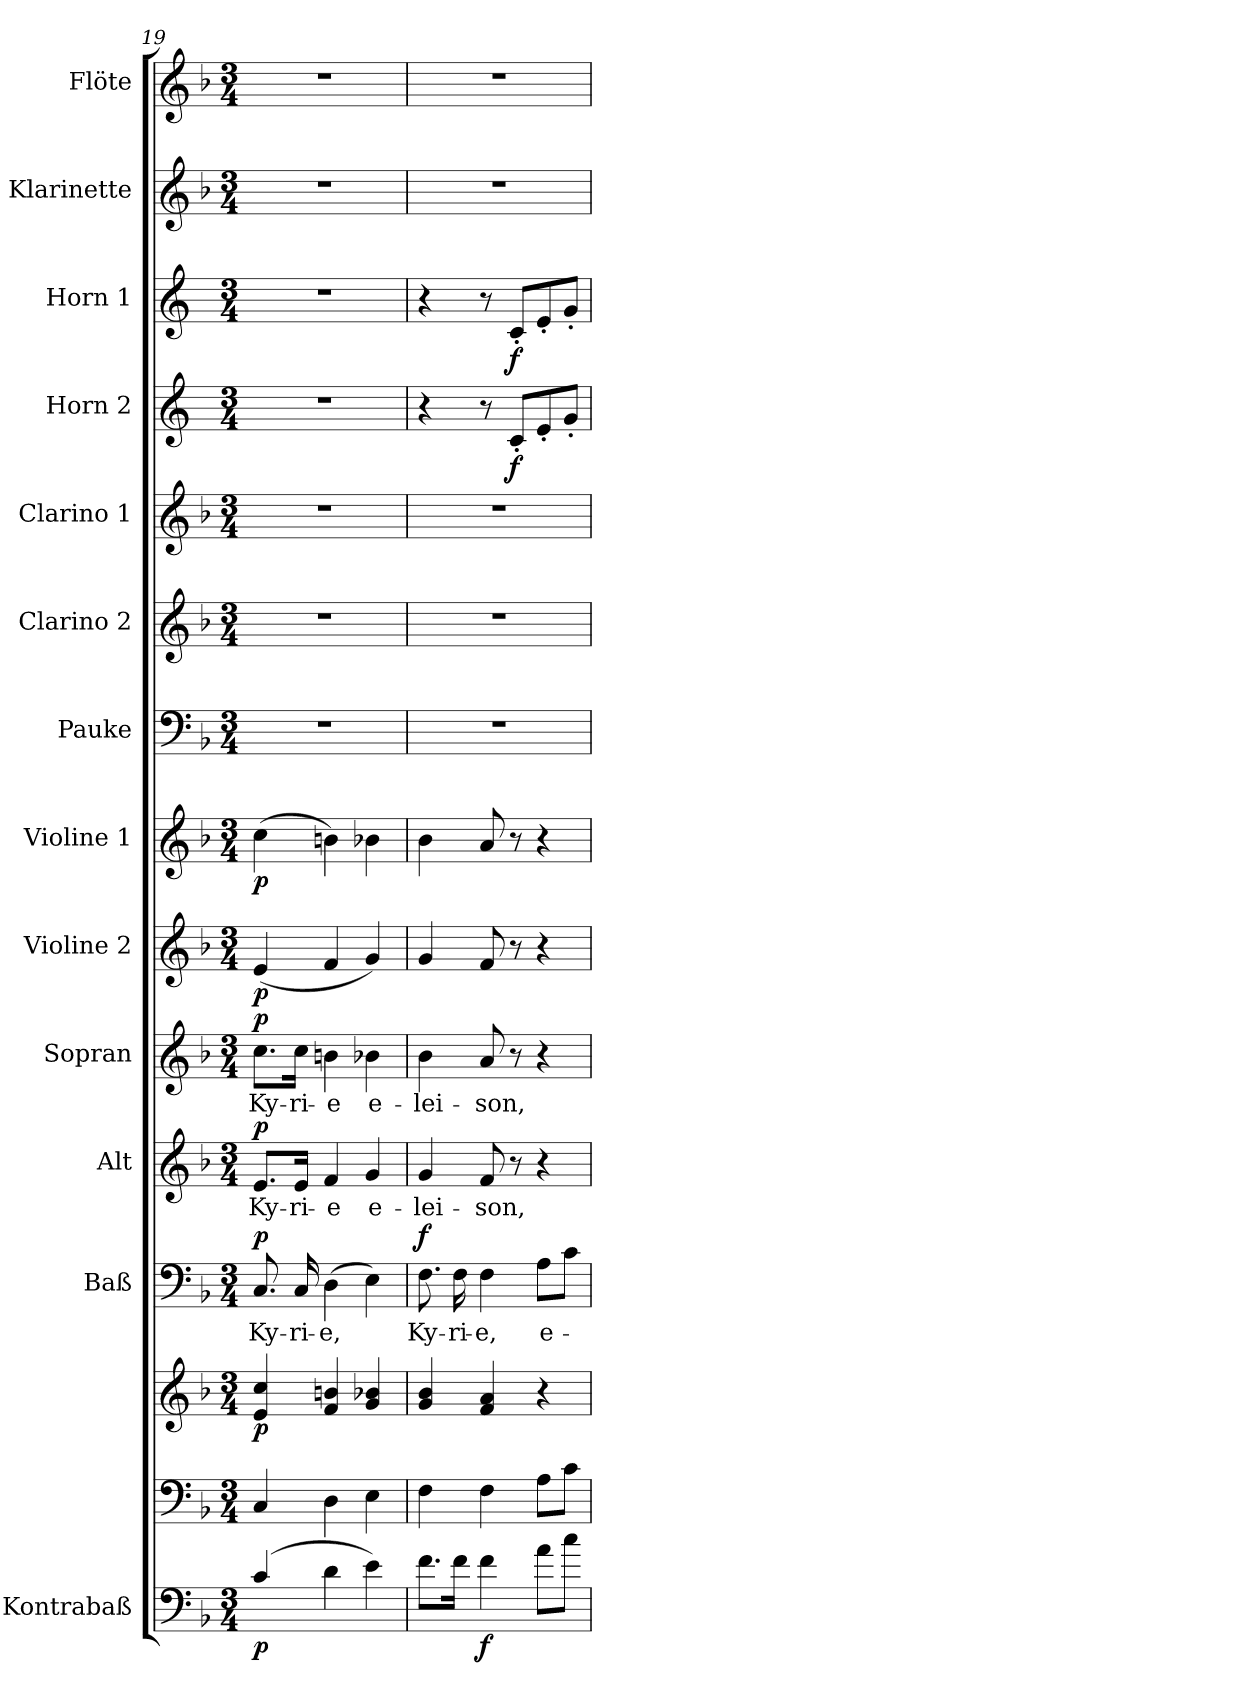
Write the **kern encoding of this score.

**kern	**dynam	**kern	**kern	**dynam	**kern	**text	**dynam	**kern	**text	**dynam	**kern	**text	**dynam	**kern	**dynam	**kern	**dynam	**kern	**kern	**kern	**kern	**dynam	**kern	**dynam	**kern	**kern
*part14	*part14	*part13	*part13	*part13	*part12	*part12	*part12	*part11	*part11	*part11	*part10	*part10	*part10	*part9	*part9	*part8	*part8	*part7	*part6	*part5	*part4	*part4	*part3	*part3	*part2	*part1
*staff15	*staff15	*staff14	*staff13	*staff13/14	*staff12	*staff12	*staff12	*staff11	*staff11	*staff11	*staff10	*staff10	*staff10	*staff9	*staff9	*staff8	*staff8	*staff7	*staff6	*staff5	*staff4	*staff4	*staff3	*staff3	*staff2	*staff1
*I"Kontrabaß	*	*	*	*	*I"Baß	*	*	*I"Alt	*	*	*I"Sopran	*	*	*I"Violine 2	*	*I"Violine 1	*	*I"Pauke	*I"Clarino 2	*I"Clarino 1	*I"Horn 2	*	*I"Horn 1	*	*I"Klarinette	*I"Flöte
*I'Kb	*	*	*	*	*I'Baß	*	*	*I'Alt	*	*	*I'Sop	*	*	*I'Vln. 2	*	*I'Vln. 1	*	*I'Pk.	*	*	*I'Hrn. 2	*	*I'Hrn. 1	*	*	*I'Fl.
*clefF4	*	*clefF4	*clefG2	*	*clefF4	*	*	*clefG2	*	*	*clefG2	*	*	*clefG2	*	*clefG2	*	*clefF4	*clefG2	*clefG2	*clefG2	*	*clefG2	*	*clefG2	*clefG2
*ITrd7c12	*	*	*	*	*	*	*	*	*	*	*	*	*	*	*	*	*	*	*ITrd7c12	*ITrd7c12	*ITrd4c7	*	*ITrd4c7	*	*	*
*k[b-]	*	*k[b-]	*k[b-]	*	*k[b-]	*	*	*k[b-]	*	*	*k[b-]	*	*	*k[b-]	*	*k[b-]	*	*k[b-]	*k[b-]	*k[b-]	*k[b-]	*	*k[b-]	*	*k[b-]	*k[b-]
*F:	*	*F:	*F:	*	*F:	*	*	*F:	*	*	*F:	*	*	*F:	*	*F:	*	*F:	*F:	*F:	*F:	*	*F:	*	*F:	*F:
*M3/4	*	*M3/4	*M3/4	*	*M3/4	*	*	*M3/4	*	*	*M3/4	*	*	*M3/4	*	*M3/4	*	*M3/4	*M3/4	*M3/4	*M3/4	*	*M3/4	*	*M3/4	*M3/4
=19	=19	=19	=19	=19	=19	=19	=19	=19	=19	=19	=19	=19	=19	=19	=19	=19	=19	=19	=19	=19	=19	=19	=19	=19	=19	=19
!	!LO:DY:b	!	!	!LO:DY:b	!	!LO:LY:b	!LO:DY:a	!	!LO:LY:b	!LO:DY:a	!	!LO:LY:b	!LO:DY:a	!	!LO:DY:b	!	!LO:DY:b	!	!	!	!	!	!	!	!	!
(4C/	p	4C/	4e/ 4cc/	p	8.C/	Ky-	p	8.e/L	Ky-	p	8.cc\L	Ky-	p	(<4e/	p	(>4cc\	p	2.r	2.r	2.r	2.r	.	2.r	.	2.r	2.r
!	!	!	!	!	!	!LO:LY:b	!	!	!LO:LY:b	!	!	!LO:LY:b	!	!	!	!	!	!	!	!	!	!	!	!	!	!
.	.	.	.	.	16C/	-ri-	.	16e/Jk	-ri-	.	16cc\Jk	-ri-	.	.	.	.	.	.	.	.	.	.	.	.	.	.
!	!	!	!	!	!	!LO:LY:b	!	!	!LO:LY:b	!	!	!LO:LY:b	!	!	!	!	!	!	!	!	!	!	!	!	!	!
4D\	.	4D\	4f/ 4bn/	.	(>4D\	-e,	.	4f/	-e	.	4bn\	-e	.	4f/	.	4bn\)	.	.	.	.	.	.	.	.	.	.
!	!	!	!	!	!	!	!	!	!LO:LY:b	!	!	!LO:LY:b	!	!	!	!	!	!	!	!	!	!	!	!	!	!
4E\)	.	4E\	4g/ 4b-X/	.	4E\)	.	.	4g/	e-	.	4b-X\	e-	.	4g/)	.	4b-X\	.	.	.	.	.	.	.	.	.	.
=20	=20	=20	=20	=20	=20	=20	=20	=20	=20	=20	=20	=20	=20	=20	=20	=20	=20	=20	=20	=20	=20	=20	=20	=20	=20	=20
!	!	!	!	!	!	!LO:LY:b	!LO:DY:a	!	!LO:LY:b	!	!	!LO:LY:b	!	!	!	!	!	!	!	!	!	!	!	!	!	!
8.F\L	.	4F\	4g/ 4b-/	.	8.F\	Ky-	f	4g/	-lei-	.	4b-\	-lei-	.	4g/	.	4b-\	.	2.r	2.r	2.r	4r	.	4r	.	2.r	2.r
!	!	!	!	!	!	!LO:LY:b	!	!	!	!	!	!	!	!	!	!	!	!	!	!	!	!	!	!	!	!
16F\Jk	.	.	.	.	16F\	-ri-	.	.	.	.	.	.	.	.	.	.	.	.	.	.	.	.	.	.	.	.
!	!LO:DY:b	!	!	!	!	!LO:LY:b	!	!	!LO:LY:b	!	!	!LO:LY:b	!	!	!	!	!	!	!	!	!	!	!	!	!	!
4F\	f	4F\	4f/ 4a/	.	4F\	-e,	.	8f/	-son,	.	8a/	-son,	.	8f/	.	8a/	.	.	.	.	8r	.	8r	.	.	.
!	!	!	!	!	!	!	!	!	!	!	!	!	!	!	!	!	!	!	!	!	!	!LO:DY:b	!	!LO:DY:b	!	!
.	.	.	.	.	.	.	.	8r	.	.	8r	.	.	8r	.	8r	.	.	.	.	8F'</L	f	8F'</L	f	.	.
!	!	!	!	!	!	!LO:LY:b	!	!	!	!	!	!	!	!	!	!	!	!	!	!	!	!	!	!	!	!
8A\L	.	8A\L	4r	.	8A\L	e-	.	4r	.	.	4r	.	.	4r	.	4r	.	.	.	.	8A'</	.	8A'</	.	.	.
8c\J	.	8c\J	.	.	8c\J	.	.	.	.	.	.	.	.	.	.	.	.	.	.	.	8c'</J	.	8c'</J	.	.	.
=	=	=	=	=	=	=	=	=	=	=	=	=	=	=	=	=	=	=	=	=	=	=	=	=	=	=
*-	*-	*-	*-	*-	*-	*-	*-	*-	*-	*-	*-	*-	*-	*-	*-	*-	*-	*-	*-	*-	*-	*-	*-	*-	*-	*-
